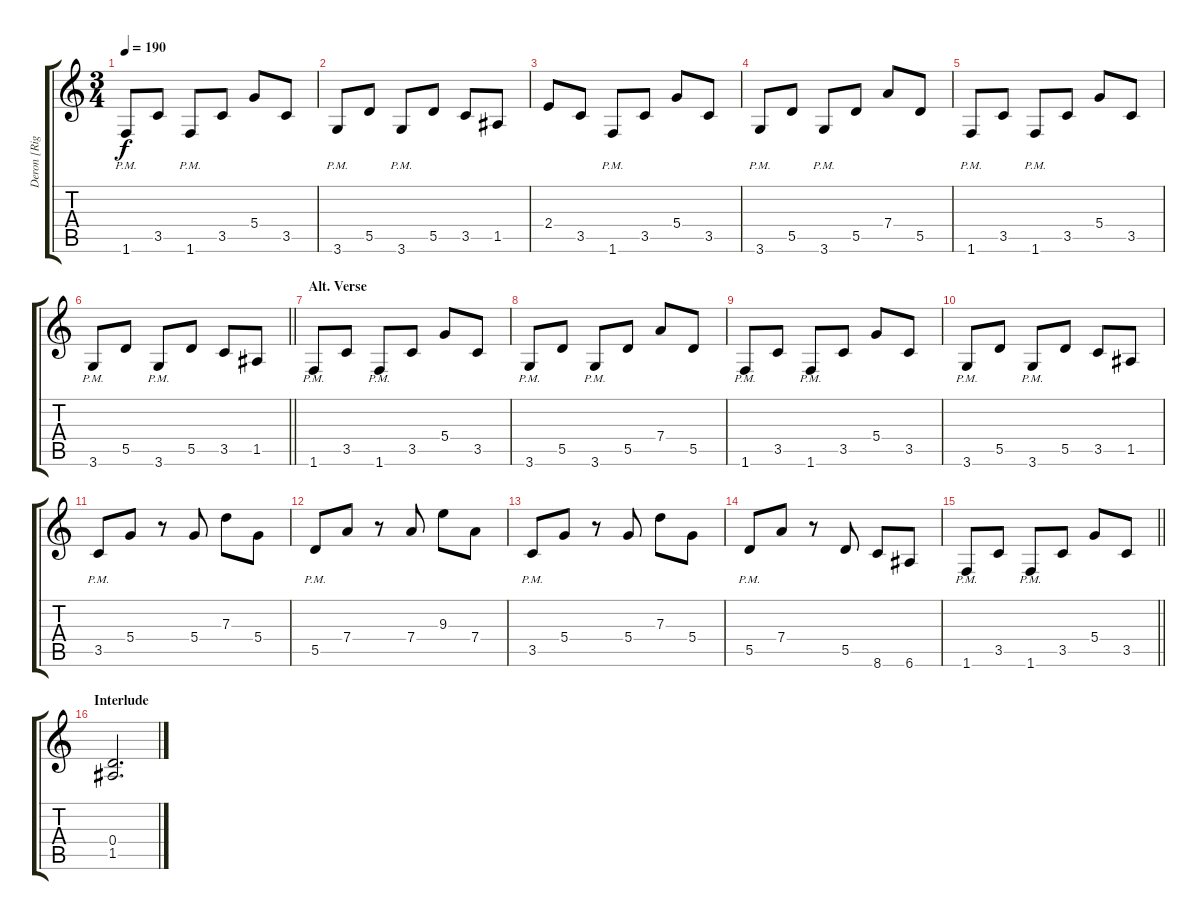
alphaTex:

\track ("Deron [Right]" "Deron [Rig") {instrument distortionguitar}
\staff {score tabs}
\tuning (E4 B3 G3 D3 A2 E2) {hide}
\ts (3 4)
\tempo 190
\clef g2
\ks c
1.6{pm}.8{dy f} 3.5.8 1.6{pm}.8 3.5.8 5.4.8 3.5.8 |
3.6{pm}.8 5.5.8 3.6{pm}.8 5.5.8 3.5.8 1.5.8 |
2.4.8 3.5.8 1.6{pm}.8 3.5.8 5.4.8 3.5.8 |
3.6{pm}.8 5.5.8 3.6{pm}.8 5.5.8 7.4.8 5.5.8 |
1.6{pm}.8 3.5.8 1.6{pm}.8 3.5.8 5.4.8 3.5.8 |
\barLineRight lightlight
3.6{pm}.8 5.5.8 3.6{pm}.8 5.5.8 3.5.8 1.5.8 |
\section ("" "Alt. Verse")
1.6{pm}.8 3.5.8 1.6{pm}.8 3.5.8 5.4.8 3.5.8 |
3.6{pm}.8 5.5.8 3.6{pm}.8 5.5.8 7.4.8 5.5.8 |
1.6{pm}.8 3.5.8 1.6{pm}.8 3.5.8 5.4.8 3.5.8 |
3.6{pm}.8 5.5.8 3.6{pm}.8 5.5.8 3.5.8 1.5.8 |
3.5{pm}.8 5.4.8 r.8 5.4.8 7.3.8 5.4.8 |
5.5{pm}.8 7.4.8 r.8 7.4.8 9.3.8 7.4.8 |
3.5{pm}.8 5.4.8 r.8 5.4.8 7.3.8 5.4.8 |
5.5{pm}.8 7.4.8 r.8 5.5.8 8.6.8 6.6.8 |
\barLineRight lightlight
1.6{pm}.8 3.5.8 1.6{pm}.8 3.5.8 5.4.8 3.5.8 |
\section ("" "Interlude")
(0.4 1.5).2{d}
